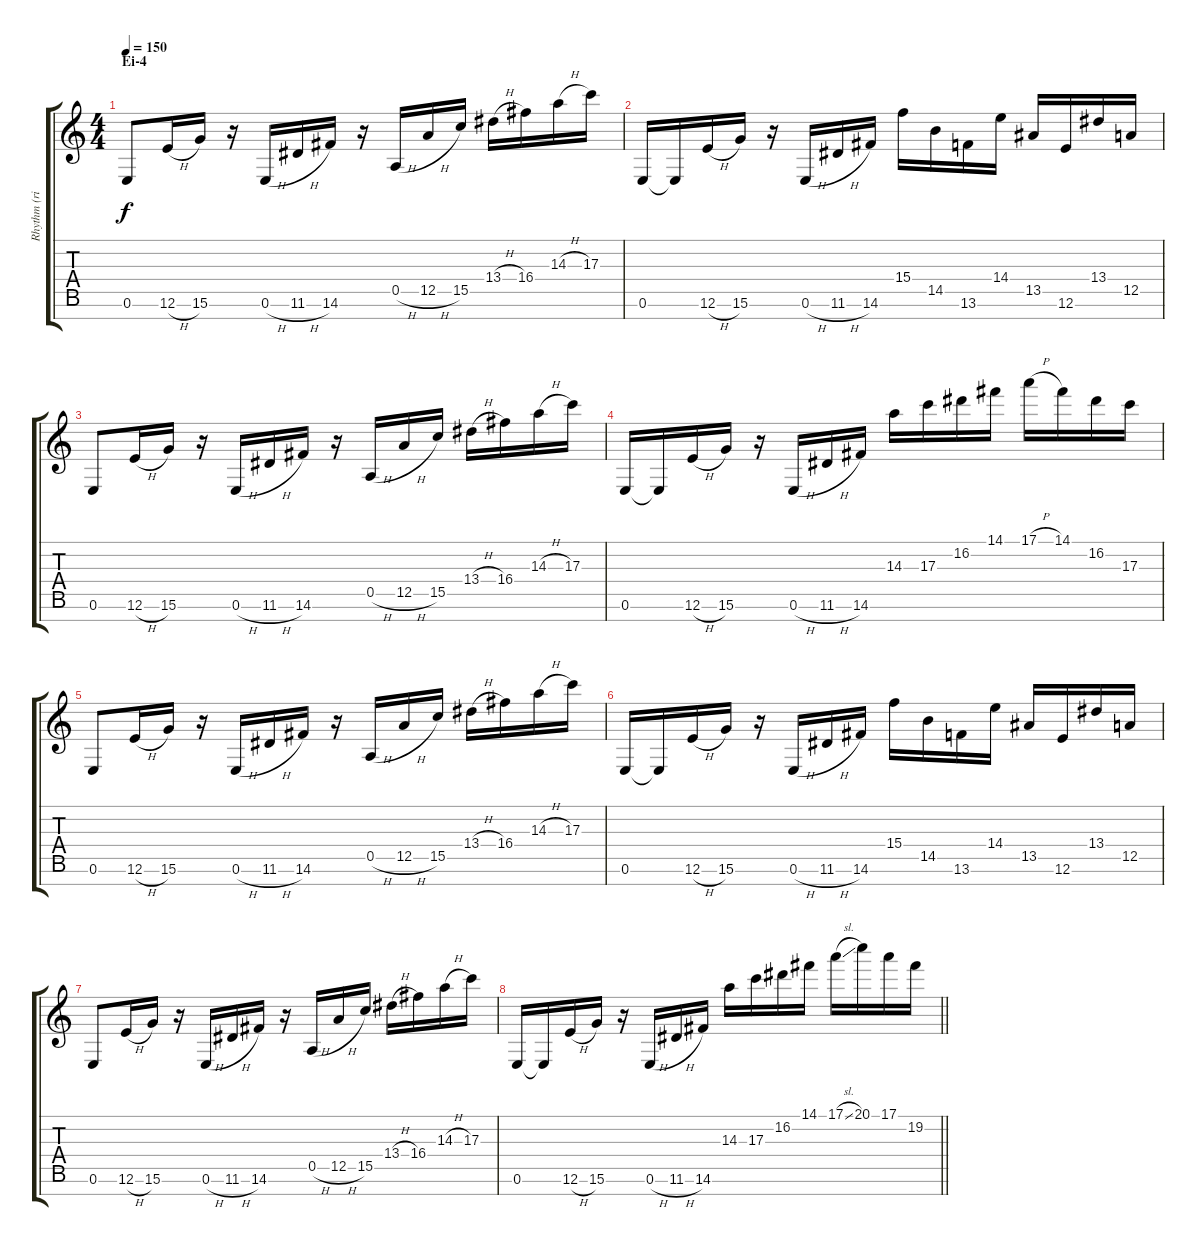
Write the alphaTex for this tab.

\track ("Rhythm (right)" "Rhythm (ri") {instrument acousticguitarsteel}
\staff {score tabs}
\tuning (E4 B3 G3 D3 A2 E2 B1) {hide}
\ts (4 4)
\section ("" "Ei-4")
\tempo 150
\clef g2
\ks c
0.6.8{dy f} 12.6{h}.16 15.6.16 r.16 0.6{h}.16 11.6{h}.16 14.6.16 r.16 0.5{h}.16 12.5{h}.16 15.5.16 13.4{h}.16 16.4.16 14.3{h}.16 17.3.16 |
0.6.16 0.6{t}.16 12.6{h}.16 15.6.16 r.16 0.6{h}.16 11.6{h}.16 14.6.16 15.4.16 14.5.16 13.6.16 14.4.16 13.5.16 12.6.16 13.4.16 12.5.16 |
0.6.8 12.6{h}.16 15.6.16 r.16 0.6{h}.16 11.6{h}.16 14.6.16 r.16 0.5{h}.16 12.5{h}.16 15.5.16 13.4{h}.16 16.4.16 14.3{h}.16 17.3.16 |
0.6.16 0.6{t}.16 12.6{h}.16 15.6.16 r.16 0.6{h}.16 11.6{h}.16 14.6.16 14.3.16 17.3.16 16.2.16 14.1.16 17.1{h}.16 14.1.16 16.2.16 17.3.16 |
0.6.8 12.6{h}.16 15.6.16 r.16 0.6{h}.16 11.6{h}.16 14.6.16 r.16 0.5{h}.16 12.5{h}.16 15.5.16 13.4{h}.16 16.4.16 14.3{h}.16 17.3.16 |
0.6.16 0.6{t}.16 12.6{h}.16 15.6.16 r.16 0.6{h}.16 11.6{h}.16 14.6.16 15.4.16 14.5.16 13.6.16 14.4.16 13.5.16 12.6.16 13.4.16 12.5.16 |
0.6.8 12.6{h}.16 15.6.16 r.16 0.6{h}.16 11.6{h}.16 14.6.16 r.16 0.5{h}.16 12.5{h}.16 15.5.16 13.4{h}.16 16.4.16 14.3{h}.16 17.3.16 |
\barLineRight lightlight
0.6.16 0.6{t}.16 12.6{h}.16 15.6.16 r.16 0.6{h}.16 11.6{h}.16 14.6.16 14.3.16 17.3.16 16.2.16 14.1.16 17.1{sl}.16 20.1.16 17.1.16 19.2.16
